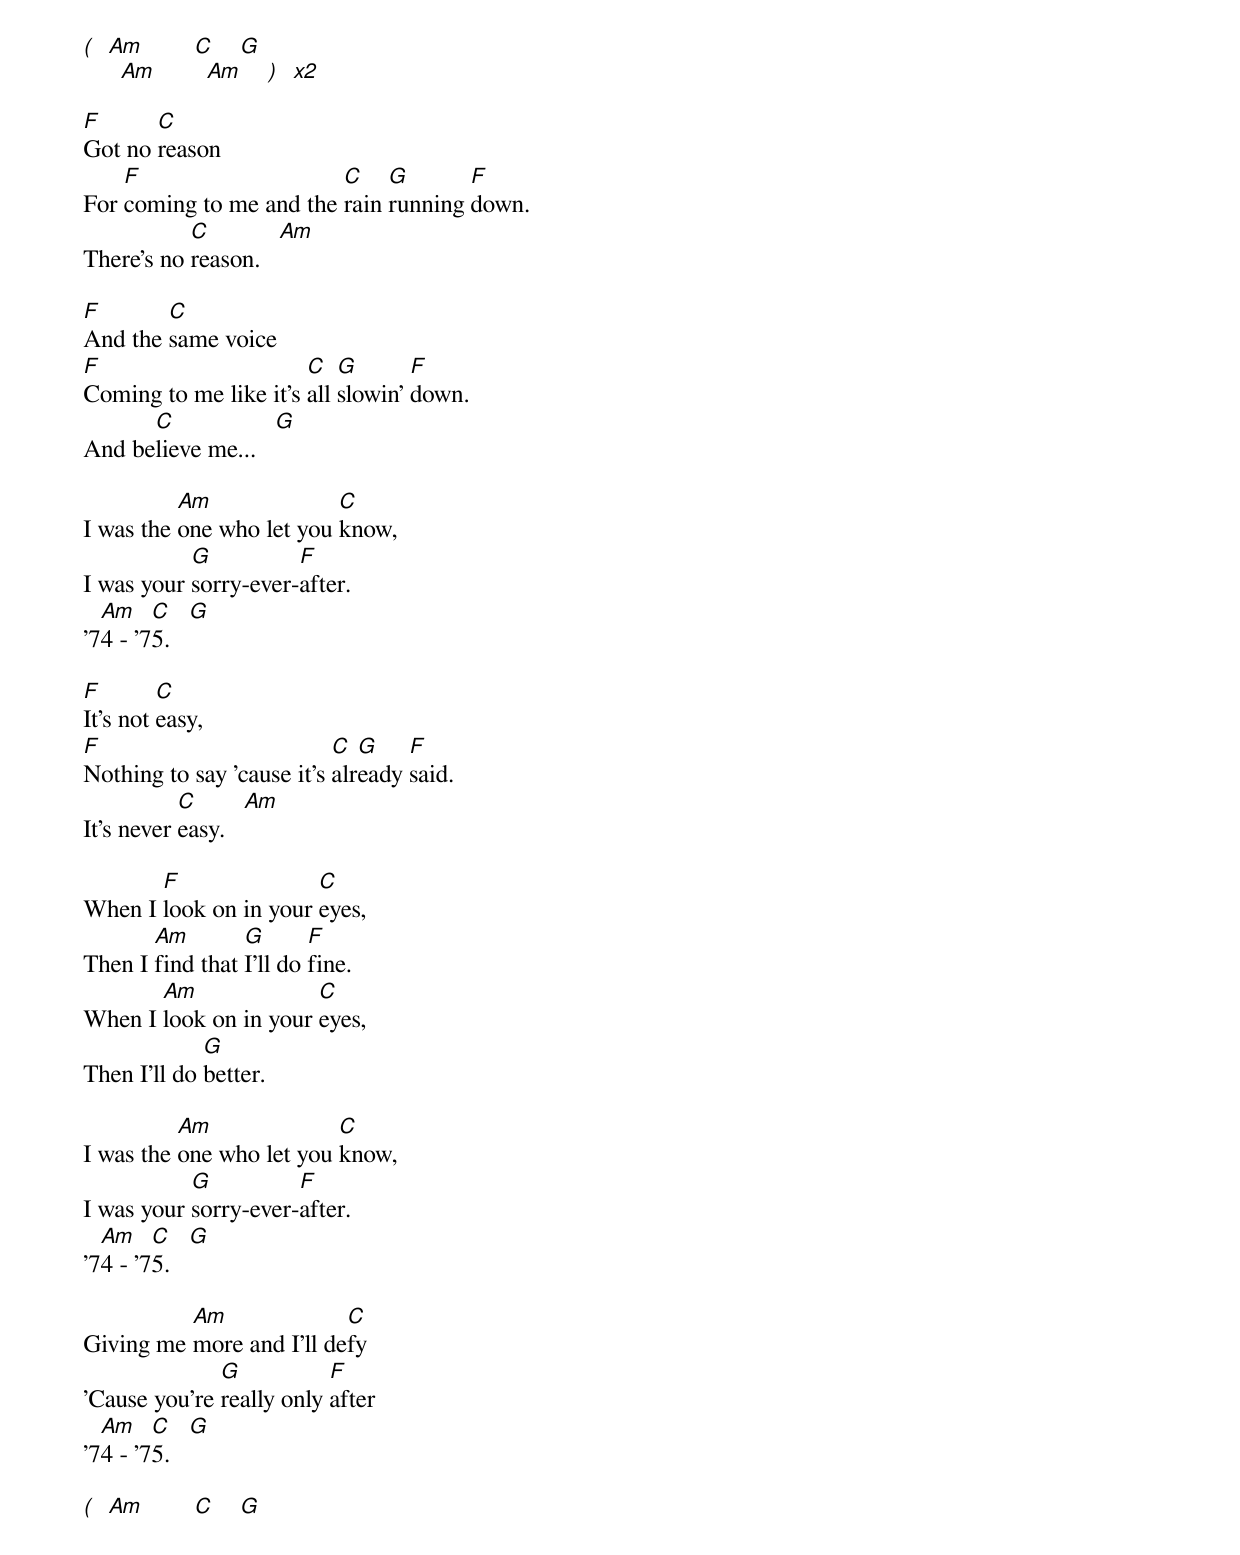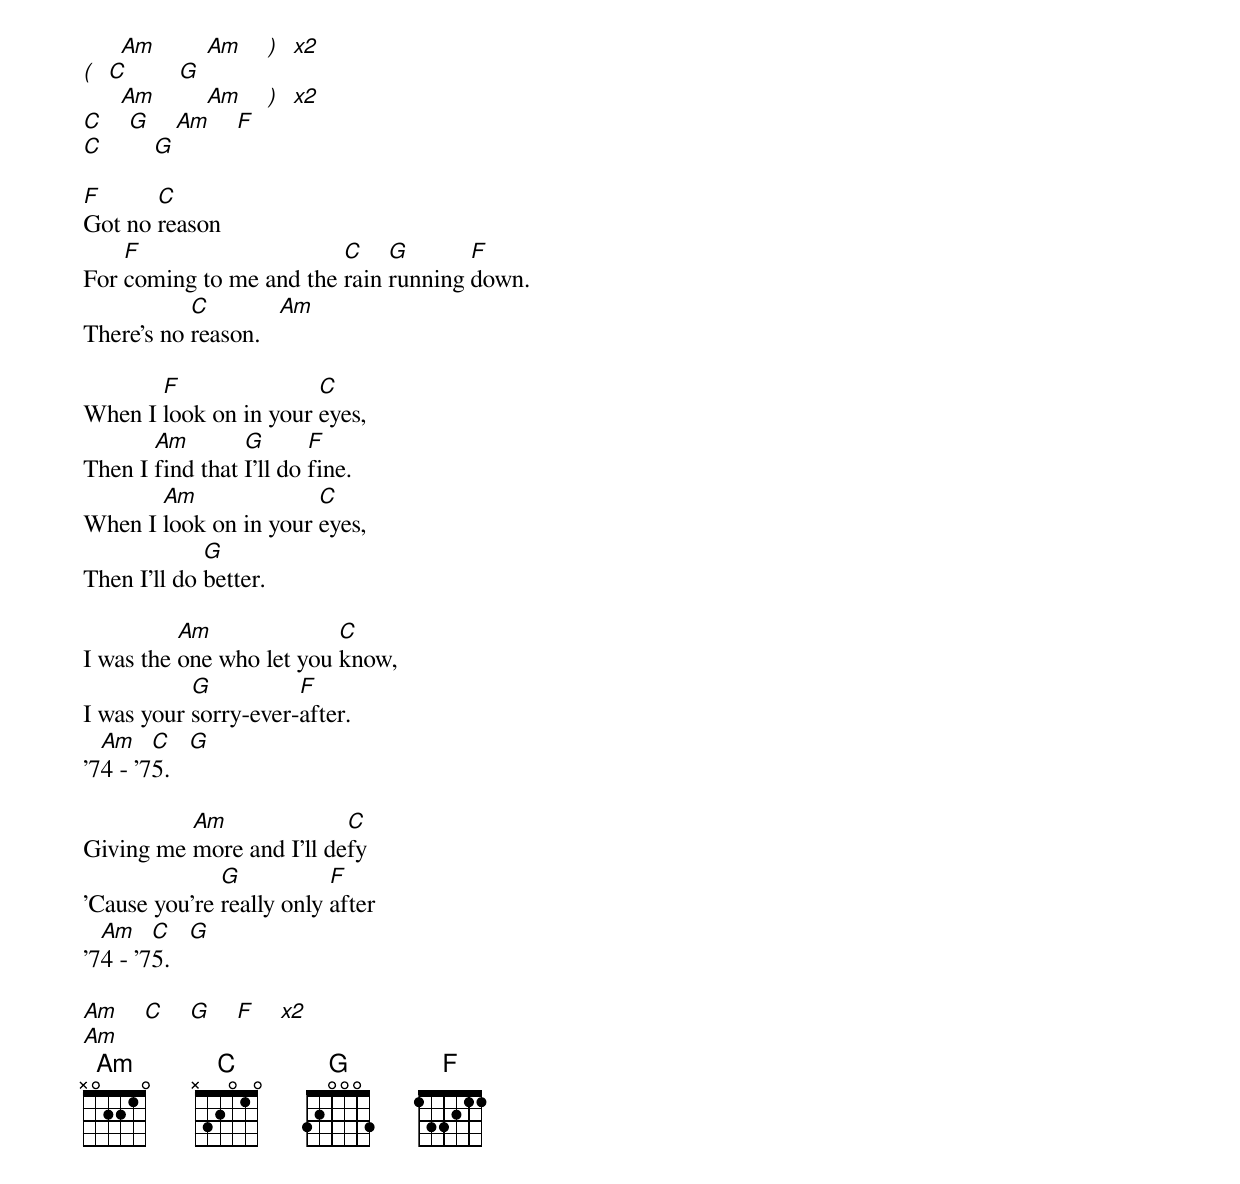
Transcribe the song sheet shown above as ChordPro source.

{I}
[(]  [Am]        [C]    [G]
      [Am]        [Am]    [)]  [x2]

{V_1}
[F]Got no [C]reason
For [F]coming to me and the [C]rain [G]running [F]down.
There's no [C]reason.   [Am]

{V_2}
[F]And the [C]same voice
[F]Coming to me like it's [C]all [G]slowin' [F]down.
And be[C]lieve me...   [G]

{C}
I was the [Am]one who let you [C]know,
I was your [G]sorry-ever-[F]after.
'7[Am]4 - '7[C]5.   [G]

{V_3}
[F]It's not [C]easy,
[F]Nothing to say 'cause it's [C]alr[G]eady [F]said.
It's never [C]easy.   [Am]

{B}
When I [F]look on in your [C]eyes,
Then I [Am]find that [G]I'll do [F]fine.
When I [Am]look on in your [C]eyes,
Then I'll do [G]better.

{C}
I was the [Am]one who let you [C]know,
I was your [G]sorry-ever-[F]after.
'7[Am]4 - '7[C]5.   [G]

{C}
Giving me [Am]more and I'll de[C]fy
'Cause you're [G]really only [F]after
'7[Am]4 - '7[C]5.   [G]

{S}
[(]  [Am]        [C]    [G]
      [Am]        [Am]    [)]  [x2]
[(]  [C]        [G]
      [Am]        [Am]    [)]  [x2]
[C]    [G]    [Am]    [F]
[C]        [G]

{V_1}
[F]Got no [C]reason
For [F]coming to me and the [C]rain [G]running [F]down.
There's no [C]reason.   [Am]

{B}
When I [F]look on in your [C]eyes,
Then I [Am]find that [G]I'll do [F]fine.
When I [Am]look on in your [C]eyes,
Then I'll do [G]better.

{C}
I was the [Am]one who let you [C]know,
I was your [G]sorry-ever-[F]after.
'7[Am]4 - '7[C]5.   [G]

{C}
Giving me [Am]more and I'll de[C]fy
'Cause you're [G]really only [F]after
'7[Am]4 - '7[C]5.   [G]

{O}
[Am]    [C]    [G]    [F]    [x2]
[Am]
